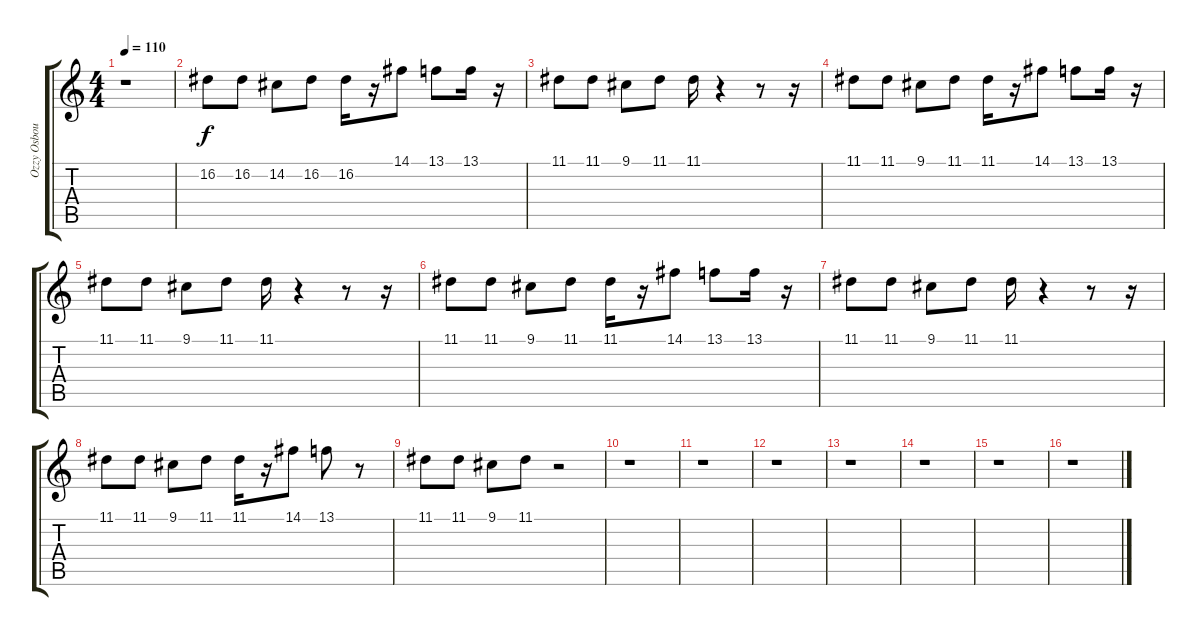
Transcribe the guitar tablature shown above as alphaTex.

\track ("Ozzy Osbourne (Voice)" "Ozzy Osbou") {instrument lead6voice}
\staff {score tabs}
\tuning (E4 B3 G3 D3 A2 E2) {hide}
\ts (4 4)
\tempo 110
\clef g2
\ks c
r.1{dy f} |
16.2.8 16.2.8 14.2.8 16.2.8 16.2.16 r.16 14.1.8 13.1.8 13.1.16 r.16 |
11.1.8 11.1.8 9.1.8 11.1.8 11.1.16 r.4 r.8 r.16 |
11.1.8 11.1.8 9.1.8 11.1.8 11.1.16 r.16 14.1.8 13.1.8 13.1.16 r.16 |
11.1.8 11.1.8 9.1.8 11.1.8 11.1.16 r.4 r.8 r.16 |
11.1.8 11.1.8 9.1.8 11.1.8 11.1.16 r.16 14.1.8 13.1.8 13.1.16 r.16 |
11.1.8 11.1.8 9.1.8 11.1.8 11.1.16 r.4 r.8 r.16 |
11.1.8 11.1.8 9.1.8 11.1.8 11.1.16 r.16 14.1.8 13.1.8 r.8 |
11.1.8 11.1.8 9.1.8 11.1.8 r.2 |
r.1 |
r.1 |
r.1 |
r.1 |
r.1 |
r.1 |
r.1
